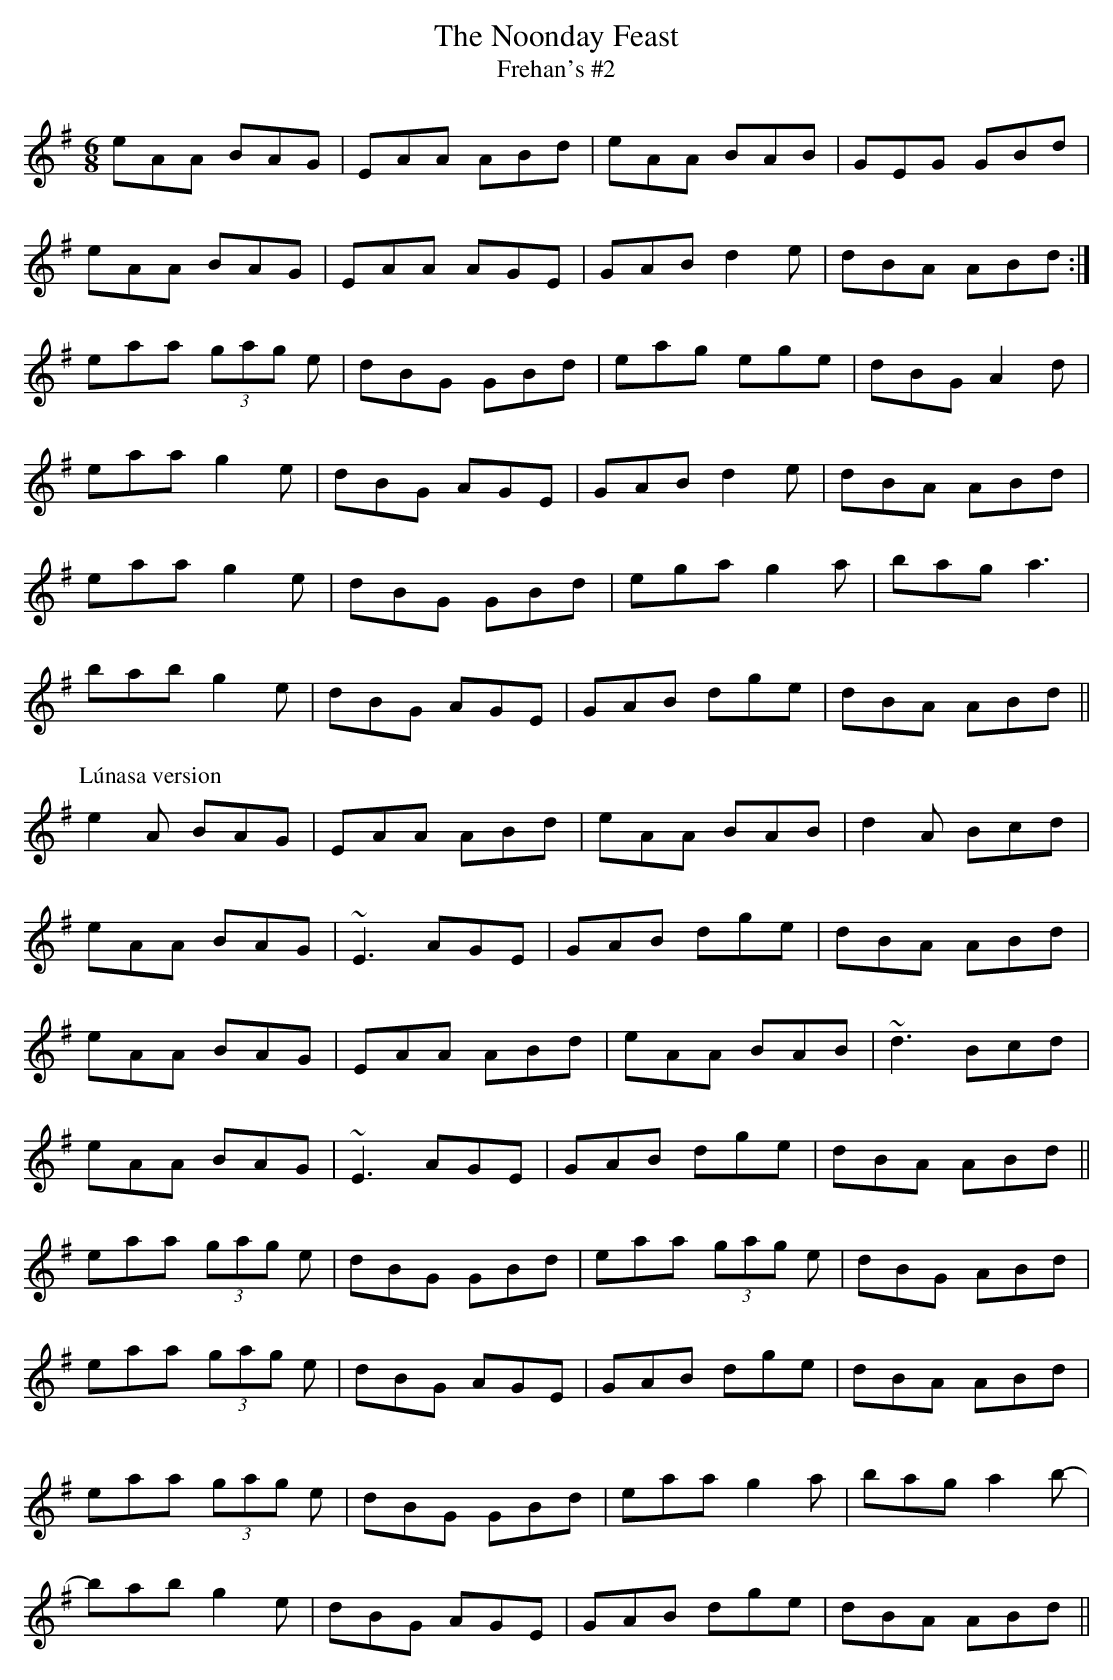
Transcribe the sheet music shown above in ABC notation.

X:1
T:Noonday Feast, The
T:Frehan's #2
M:6/8
K:Ador
eAA BAG | EAA ABd | eAA BAB | GEG GBd |
eAA BAG | EAA AGE | GAB d2e | dBA ABd :|
eaa (3gag e | dBG GBd | eag ege | dBG A2d |
eaa g2e | dBG AGE | GAB d2e | dBA ABd |
eaa g2e | dBG GBd | ega g2a | bag a3 |
bab g2e | dBG AGE | GAB dge | dBA ABd ||
P:L\'unasa version
e2A BAG | EAA ABd | eAA BAB | d2A Bcd |
eAA BAG | ~E3 AGE | GAB dge | dBA ABd |
eAA BAG | EAA ABd | eAA BAB | ~d3 Bcd |
eAA BAG | ~E3 AGE | GAB dge | dBA ABd ||
eaa (3gag e | dBG GBd | eaa (3gag e | dBG ABd |
eaa (3gag e | dBG AGE | GAB dge | dBA ABd |
eaa (3gag e | dBG GBd | eaa g2a | bag a2b- |
bab g2e | dBG AGE | GAB dge | dBA ABd ||
